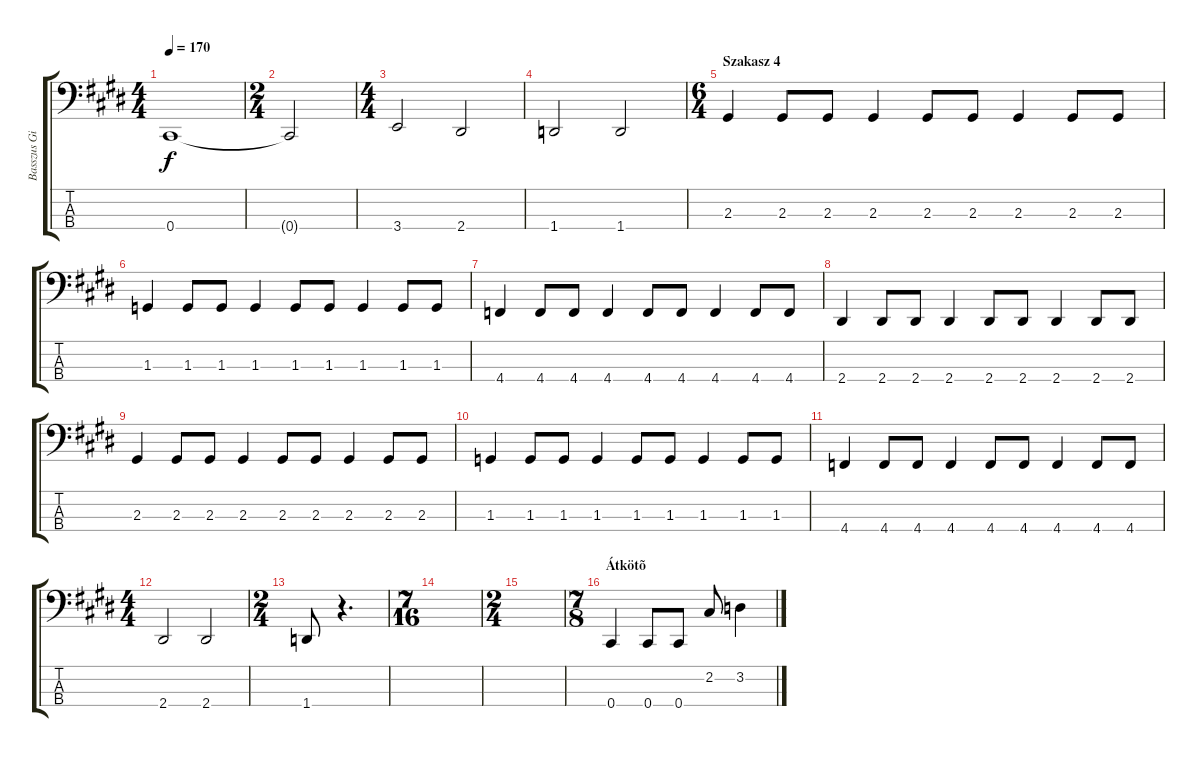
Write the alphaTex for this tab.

\track ("Basszus Gitár" "Basszus Gi") {instrument electricbassfinger}
\staff {score tabs}
\tuning (E2 B1 Gb1 Db1) {hide}
\ts (4 4)
\tempo 170
\clef f4
\ks c#minor
0.4.1{dy f} |
\ts (2 4)
0.4{t}.2 |
\ts (4 4)
3.4.2 2.4.2 |
1.4.2 1.4.2 |
\ts (6 4)
\section ("" "Szakasz 4")
2.3.4 2.3.8 2.3.8 2.3.4 2.3.8 2.3.8 2.3.4 2.3.8 2.3.8 |
1.3.4 1.3.8 1.3.8 1.3.4 1.3.8 1.3.8 1.3.4 1.3.8 1.3.8 |
4.4.4 4.4.8 4.4.8 4.4.4 4.4.8 4.4.8 4.4.4 4.4.8 4.4.8 |
2.4.4 2.4.8 2.4.8 2.4.4 2.4.8 2.4.8 2.4.4 2.4.8 2.4.8 |
2.3.4 2.3.8 2.3.8 2.3.4 2.3.8 2.3.8 2.3.4 2.3.8 2.3.8 |
1.3.4 1.3.8 1.3.8 1.3.4 1.3.8 1.3.8 1.3.4 1.3.8 1.3.8 |
4.4.4 4.4.8 4.4.8 4.4.4 4.4.8 4.4.8 4.4.4 4.4.8 4.4.8 |
\ts (4 4)
2.4.2 2.4.2 |
\ts (2 4)
1.4.8 r.4{d} |
\ts (7 16)
|
\ts (2 4)
|
\ts (7 8)
\section ("" "Átkötõ")
0.4.4 0.4.8 0.4.8 2.2.8 3.2.4
